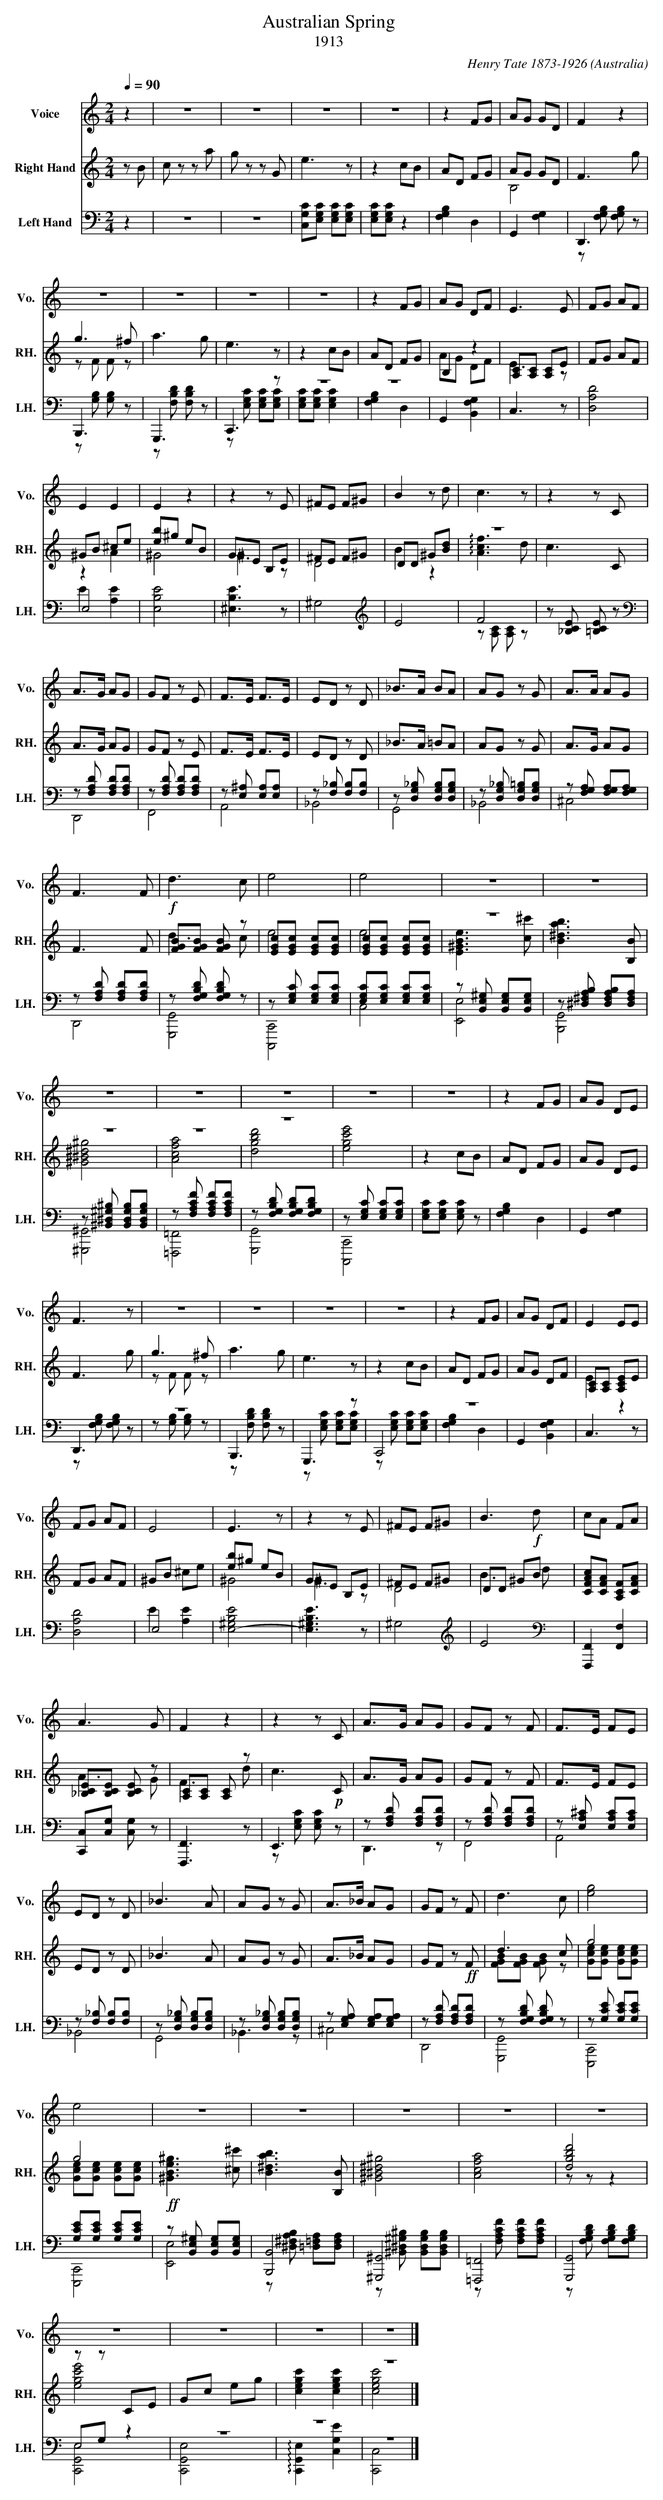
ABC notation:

X:1
T:Australian Spring
T:1913
C:Henry Tate 1873-1926
O:Australia
%%score 1 ( 2 3 ) ( 4 5 )
L:1/8
M:2/4
Q:1/4=90
K:C
V:1 treble nm="Voice" snm="Vo."
V:2 treble nm="Right Hand" snm="RH."
V:3 treble
V:4 bass nm="Left Hand" snm="LH."
V:5 bass
V:1
[I: MIDI=program 42]z2 | z4 | z4 | z4 | z4 | z2 FG | AG GD | F2 z2 |$ z4 | z4 | z4 | z4 | z2 FG | AG DF | E3 E |
FG AF |$ E2 E2 | E2 z2 | z2 z E | ^FE F^G | B2 z d | c3 z | z2 z C |$ A>G AG | GF z E | F>E F>E |
ED z D | _B>A BA | AG z G | A>A AG |$ F3 F |!f! d3 c | e4 | e4 | z4 | z4 |$ z4 | z4 | z4 | z4 |
z4 | z2 FG | AG DE |$ F3 z | z4 | z4 | z4 | z4 | z2 FG | AG DF | E2 EE |$ FG AF | E4 | E3 z |
z2 z E | ^FE F^G | B3!f! d | cA FA |$ A3 G | F2 z2 | z2 z C | A>G AG | GF z F | F>E FE |$ ED z D |
_B3 A | AG z G | A>_B AG | GF z F | d3 c | [eg]4 |$ e4 | z4 | z4 | z4 | z4 | z4 |$ z4 | z4 | z4 |
z4 |]
V:2
z B | c z z a | g z z G | e3 z | z2 cB | AD FG | AG GD | F3 g |$ g3 ^f | a3 g | e3 z | z2 cB |
AD FG | B,2 z2 | [A,C][A,C] [A,C]E | FG AF |$ ^GB ^ce | [eb]^g eB | GE B,E | ^FE F^G | DD ^G[Bd] |
z4 | c3 C |$ A>G AG | GF z E | F>E F>E | ED z D | _B>A =BA | AG z G | A>G AG |$ F3 F |
[FGB][FGB] [FGB] z | [EGc][EGc] [EGc][EGc] | [EGc][EGc] [EGc][EGc] | z4 | [B^dab]3 [B,B] |$ z4 |
z4 | z4 | [egc'e']4 | z2 cB | AD FG | AG DE |$ F3 g | g3 ^f | a3 g | e3 z | z2 cB | AD FG |
AG DF | [A,C][A,C] [A,CE]E |$ FG AF | ^GB ^ce | [eb]^g eB | GE B,E | ^FE F^G | DD ^GB |
[CFAc][CFA] [A,CF][CFA] |$ [_B,CE][B,CE] [B,CE] z | [A,C][A,C] [A,C] z | c3!p! C | A>G AG |
GF z F | F>E FE |$ ED z D | _B3 A | AG z G | A>_B AG | GF z!ff! F | d3 c | g4 |$ g4 |
!ff! [^GBe^g]3 [^c^c'] | [B^dab]3 [B,B] | [^G^B^d^g]4 | [Acfa]4 | [dgbd']4 |$ z z CE | Gc eg |
[cegc']2 [cegc']2 | z4 |]
V:3
x2 | x4 | x4 | x4 | x4 | x4 | B,4 | x4 |$ z F F z | x4 | x4 | x4 | x4 | AG DF | E3 z | x4 |$
z2 A2 | ^G4 | ^G3 z | D4 | B2 z2 | !arpeggio![Acf]3 d | x4 |$ x4 | x4 | x4 | x4 | x4 | x4 | x4 |$
x4 | d3 c | e4 | e4 | [E^GBe]3 [c^c'] | x4 |$ [^G^B^d^g]4 | [Acfa]4 | [dgbd']4 | x4 | x4 | x4 |
x4 |$ x4 | z F F z | x4 | x4 | x4 | x4 | x4 | E2 z2 |$ x4 | x4 | ^G4 | ^G3 z | D4 | B3 d | x4 |$
A3 G | F3 d | x4 | x4 | x4 | x4 |$ x4 | x4 | x4 | x4 | x4 | [FGB][FGB] [FGB] z |
[Gce][Gce] [Gce][Gce] |$ [Gce][Gce] [Gce][Gce] | x4 | x4 | x4 | x4 | z z z2 |$ [egc'e']4 | x4 |
x4 | [cegc']4 |]
V:4
z2 | z4 | z4 | [C,G,C][E,G,C] [E,G,C][E,G,C] | [E,G,C][E,G,C] z2 | [F,G,B,]2 D,2 | G,,2 [F,G,]2 |
D,,3 z |$ B,,,3 z | G,,,3 z | C,,3 z | z4 | z4 | G,,2 [B,,F,G,]2 | C,3 z | [D,A,D]4 |$ E,4 |
[E,B,E]4 | [^E,B,E]3 z | ^G,4 |[K:treble] E4 | F4 | z [_B,CE] [=B,CE] z |$
[K:bass] z [F,A,D] [F,A,D][F,A,D] | z [F,A,D] [F,A,D][F,A,D] | z [E,^A,] [E,A,][E,A,] |
z [F,_B,] [F,B,][F,B,] | z [D,G,_B,] [D,G,B,][D,G,B,] | z [D,G,_B,] [D,G,=B,][D,G,B,] |
z [F,G,A,] [F,G,A,][F,G,A,] |$ z [F,A,D] [F,A,D][F,A,D] | z [F,G,B,D] [F,G,B,D] z |
z [E,G,C] [E,G,C][E,G,C] | [E,G,C][E,G,C] [E,G,C][E,G,C] | z [B,,E,^G,] [B,,E,G,][B,,E,G,] |
z [^D,^F,A,B,] [D,F,A,B,][D,F,A,] |$ z [^B,,^D,^G,^B,] [B,,D,G,B,][B,,D,G,B,] |
z [F,A,CF] [F,A,CF][F,A,CF] | z [F,G,B,D] [F,G,B,D][F,G,B,D] | z [E,G,C] [E,G,C][E,G,C] |
[E,G,C][E,G,C] [E,G,C] z | [F,G,B,]2 D,2 | G,,2 [F,G,]2 |$ D,,3 z | z4 | B,,,3 z | G,,,3 z |
C,,4 | z4 | G,,2 [B,,F,G,]2 | C,3 z |$ [D,A,D]4 | E,4 | [E,-^G,B,E]4 | [E,^G,B,E]3 z | ^G,4 |
[K:treble] E4 |[K:bass] [F,,,F,,]2 [F,,F,]2 |$ [C,,C,][C,G,] [C,G,] z | [F,,,F,,]3 z | E,,3 z |
z [F,A,D] [F,A,D][F,A,D] | z [F,A,D] [F,A,D][F,A,D] | z [E,A,^C] [E,A,C][E,A,C] |$
z [F,_B,] [F,B,][F,B,] | z [D,G,_B,] [D,G,B,][D,G,B,] | z [D,G,_B,] [D,G,B,][D,G,B,] |
z [E,G,A,] [E,G,A,][E,G,A,] | z [F,A,D] [F,A,D][F,A,D] | z [F,G,B,D] [F,G,B,D] z |
z [G,CE] [G,CE][G,CE] |$ [G,CE][G,CE] [G,CE][G,CE] | z [B,,E,^G,] [B,,E,G,][B,,E,G,] |
[B,,,B,,]4 | [^G,,,^G,,]4 | [=F,,,=F,,]4 | [G,,,G,,]4 |$ E,G, z2 | z4 | z4 | z4 |]
V:5
x2 | x4 | x4 | x4 | x4 | x4 | x4 | z [F,G,B,] [F,G,B,] z |$ z [G,B,] [G,B,] z |
z [F,B,D] [F,B,D] z | z [E,G,C] [E,G,C][E,G,C] | [E,G,C][E,G,C] [E,G,C]2 | [F,G,B,]2 D,2 | x4 |
x4 | x4 |$ E2 [A,E]2 | x4 | x4 | x4 |[K:treble] x4 | z [A,C] [A,C] z | x4 |$[K:bass] D,,4 | F,,4 |
A,,4 | _B,,4 | G,,4 | _B,,4 | ^C,4 |$ D,,4 | [G,,,G,,]4 | [C,,,C,,]4 | C,4 | [E,,E,]4 |
[B,,,G,,]4 |$ [^G,,,^G,,]4 | [=F,,,=F,,]4 | [G,,,G,,]4 | [C,,,C,,]4 | x4 | x4 | x4 |$
z [F,G,B,] [F,G,B,] z | z [G,B,] [G,B,] z | z [F,B,D] [F,B,D] z | z [E,G,C] [E,G,C][E,G,C] |
z [E,G,C] [E,G,C][E,G,C] | [F,G,B,]2 D,2 | x4 | x4 |$ x4 | E2 [A,E]2 | x4 | x4 | x4 |
[K:treble] x4 |[K:bass] x4 |$ x4 | x4 | z [E,G,C] [E,G,C] z | D,,3 z | F,,4 | A,,4 |$ _B,,4 |
G,,4 | _B,,3 z | ^C,4 | D,,4 | [G,,,G,,]4 | [E,,,C,,]4 |$ [E,,,C,,]4 | [E,,E,]4 |
z [^D,^F,A,B,] [=D,=F,A,][D,F,A,] | z [^B,,^D,^G,^B,] [B,,D,G,B,][B,,D,G,B,] |
z [F,A,CF] [F,A,CF][F,A,CF] | z [F,G,B,D] [F,G,B,D][F,G,B,D] |$ [C,,G,,E,]4 | [C,,G,,E,]4 |
!arpeggio![C,,G,,E,]2 [C,G,E]2 | [C,,C,]4 |]
